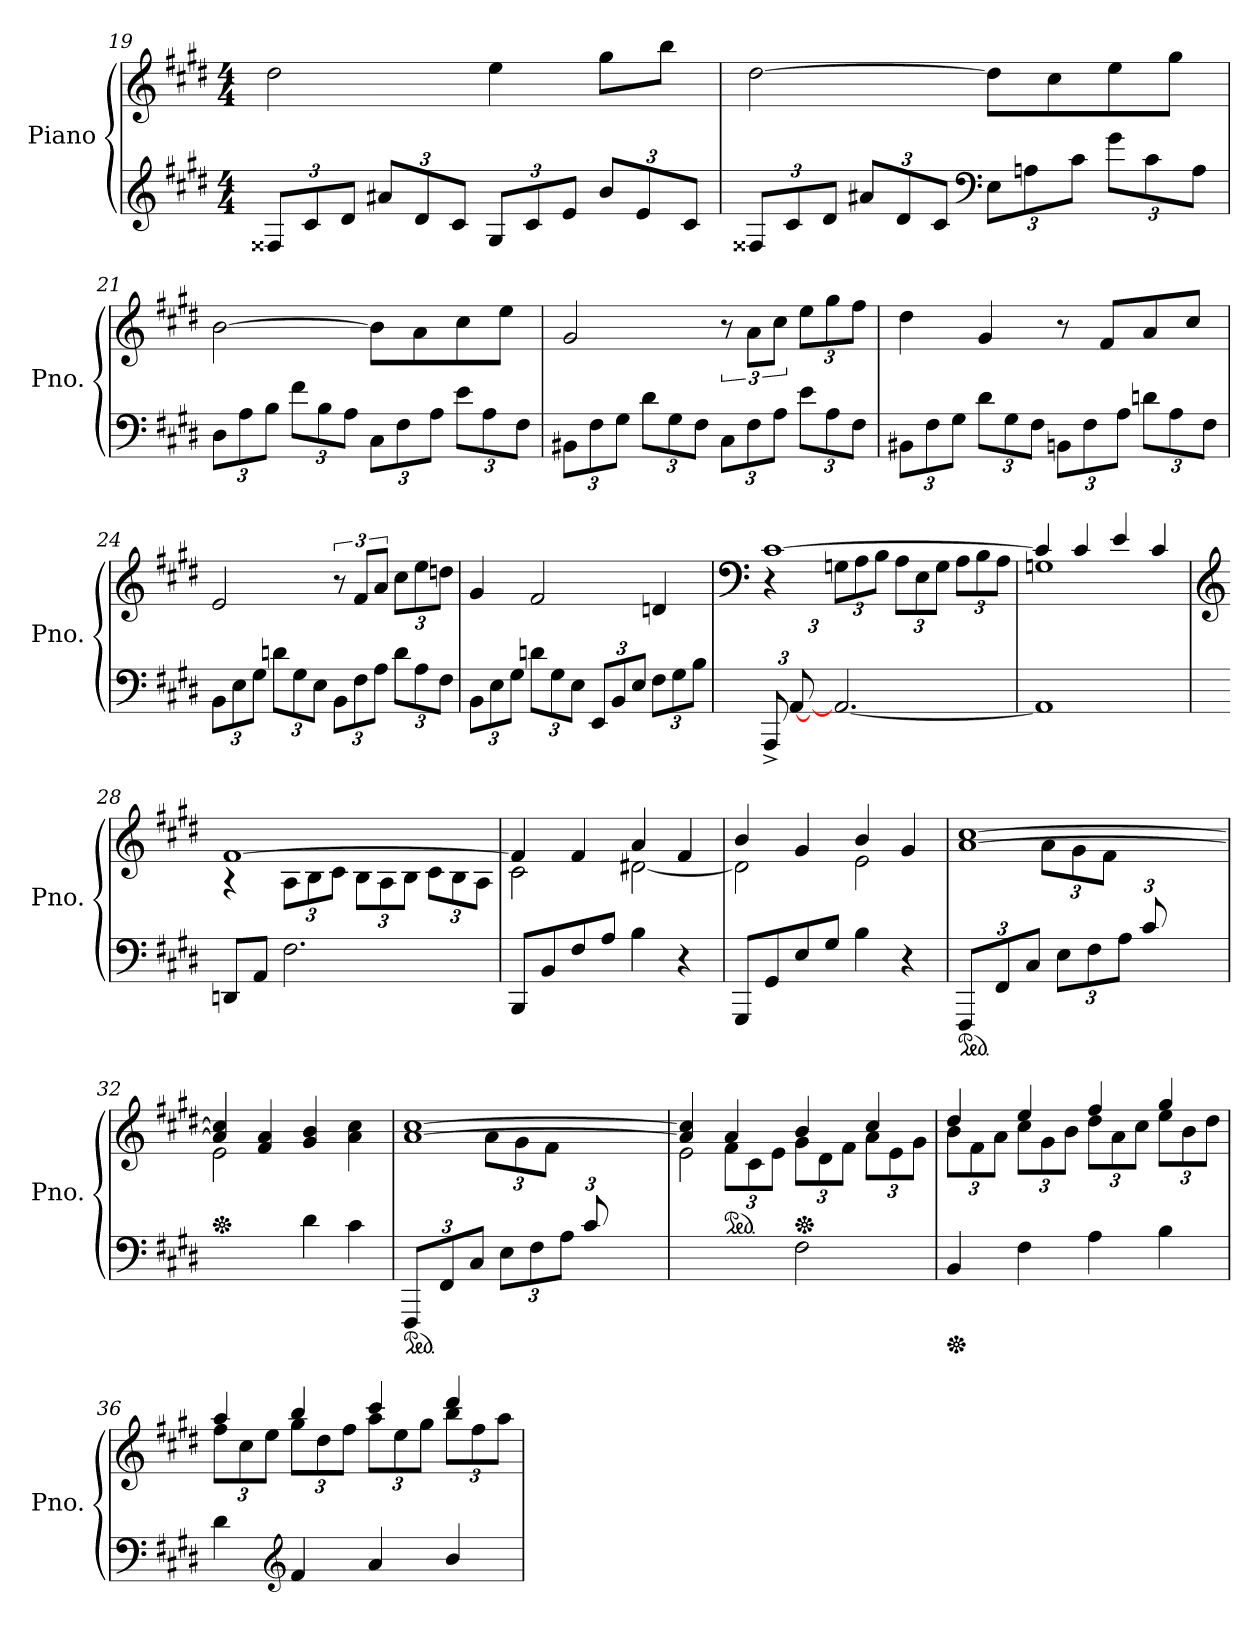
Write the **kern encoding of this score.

**kern	**kern
*part1	*part1
*staff2	*staff1
*I"Piano	*
*I'Pno.	*
*clefG2	*clefG2
*k[f#c#g#d#]	*k[f#c#g#d#]
*M4/4	*M4/4
*Xbrackettup	*
=19	=19
12F##X/L	2dd#\
12c#/	.
12d#/J	.
12a#X/L	.
12d#/	.
12c#/J	.
12G#/L	4ee\
12c#/	.
12e/J	.
12b/L	8gg#\L
12e/	.
.	8bb\J
12c#/J	.
=20	=20
12F##X/L	[2dd#\
12c#/	.
12d#/J	.
12a#X/L	.
12d#/	.
12c#/J	.
*clefF4	*
12E\L	8dd#\L]
12An\	.
.	8cc#\
12c#\J	.
12g#\L	8ee\
12c#\	.
.	8gg#\J
12A\J	.
=21	=21
12D#\L	[2b\
12A\	.
12B\J	.
12f#\L	.
12B\	.
12A\J	.
12C#\L	8b\L]
12F#\	.
.	8a\
12A\J	.
12e\L	8cc#\
12A\	.
.	8ee\J
12F#\J	.
=22	=22
12BB#X\L	2g#/
12F#\	.
12G#\J	.
12d#\L	.
12G#\	.
12F#\J	.
12C#\L	12r
12F#\	12a\L
12A\J	12cc#\J
*	*Xbrackettup
12e\L	12ee\L
12A\	12gg#\
12F#\J	12ff#\J
=23	=23
12BB#X\L	4dd#\
12F#\	.
12G#\J	.
12d#\L	4g#/
12G#\	.
12F#\J	.
12BBn\L	8r
12F#\	.
.	8f#/L
12A\J	.
12dn\L	8a/
12A\	.
.	8cc#/J
12F#\J	.
=24	=24
12BB\L	2e/
12E\	.
12G#\J	.
12dn\L	.
12G#\	.
12E\J	.
*	*brackettup
12BB\L	12r
12F#\	12f#/L
12A\J	12a/J
*	*Xbrackettup
12d\L	12cc#\L
12A\	12ee\
12F#\J	12ddn\J
=25	=25
12BB\L	4g#/
12E\	.
12G#\J	.
12dn\L	2f#/
12G#\	.
12E\J	.
12EE/L	.
12BB/	.
12E/J	.
12F#\L	4dn/
12G#\	.
12B\J	.
=26	=26
*	*clefF4
*	*^
*	*	*^
12AAA^/L	[1c#	4r	6ryy
[12AA/	.	.	.
12ryy	.	.	12E\J
2.AA/_	.	12Gn\L	2.ryy
.	.	12A\	.
.	.	12B\J	.
.	.	12A\L	.
.	.	12E\	.
.	.	12G\J	.
.	.	12A\L	.
.	.	12B\	.
.	.	12A\J	.
*	*	*v	*v
=27	=27	=27
1AA]	4c#/]	1Gn
.	4c#/	.
.	4e/	.
.	4c#/	.
=28	=28	=28
*	*clefG2	*
8DDn/L	[1f#	4r
8AA/J	.	.
2.F#\	.	12A\L
.	.	12B\
.	.	12c#\J
.	.	12B\L
.	.	12A\
.	.	12B\J
.	.	12c#\L
.	.	12B\
.	.	12A\J
=29	=29	=29
8BBB/L	4f#/]	2c#\
8BB/	.	.
8F#/	4f#/	.
8A/J	.	.
4B\	4a/	[2d#X\
4r	4f#/	.
=30	=30	=30
8GGG#/L	4b/	2d#\]
8GG#/	.	.
8E/	4g#/	.
8G#/J	.	.
4B\	4b/	2e\
4r	4g#/	.
=31	=31	=31
*ped	*	*
12FFF#/L	[1a [1cc#	12%7ryy
12FF#/	.	.
12C#/J	.	.
12E\L	.	.
12F#\	.	.
12A\J	.	.
12c#/L	.	.
12%5ryy	.	12e\
.	.	12f#\J
.	.	12a\L
.	.	12g#\
.	.	12f#\J
=32	=32	=32
*	*Xped	*
2ryy	4a/] 4cc#/]	2e\
.	4f#/ 4a/	.
4d#\	4g#/ 4b/	2ryy
4c#\	4a\ 4cc#\	.
=33	=33	=33
*ped	*	*
12FFF#/L	[1a [1cc#	12%7ryy
12FF#/	.	.
12C#/J	.	.
12E\L	.	.
12F#\	.	.
12A\J	.	.
12c#/L	.	.
12%5ryy	.	12e\
.	.	12f#\J
.	.	12a\L
.	.	12g#\
.	.	12f#\J
=34	=34	=34
*	*	*^
2ryy	4a/] 4cc#/]	4ryy	(<2e\
*	*ped	*	*
.	4a/	12f#\L	.
.	.	12c#\	.
.	.	12e\J	.
*	*Xped	*	*
2F#\)	4b/	12g#\L	2ryy
.	.	12d#\	.
.	.	12f#\J	.
.	4cc#/	12a\L	.
.	.	12e\	.
.	.	12g#\J	.
*	*v	*v	*v
=35	=35
*Xped	*
*	*^
4BB/	4dd#/	12b\L
.	.	12f#\
.	.	12a\J
4F#\	4ee/	12cc#\L
.	.	12g#\
.	.	12b\J
4A\	4ff#/	12dd#\L
.	.	12a\
.	.	12cc#\J
4B\	4gg#/	12ee\L
.	.	12b\
.	.	12dd#\J
=36	=36	=36
4d#\	4aa/	12ff#\L
.	.	12cc#\
.	.	12ee\J
*clefG2	*	*
4f#/	4bb/	12gg#\L
.	.	12dd#\
.	.	12ff#\J
4a/	4ccc#/	12aa\L
.	.	12ee\
.	.	12gg#\J
4b/	4ddd#/	12bb\L
.	.	12ff#\
.	.	12aa\J
*	*v	*v
=	=
*-	*-
